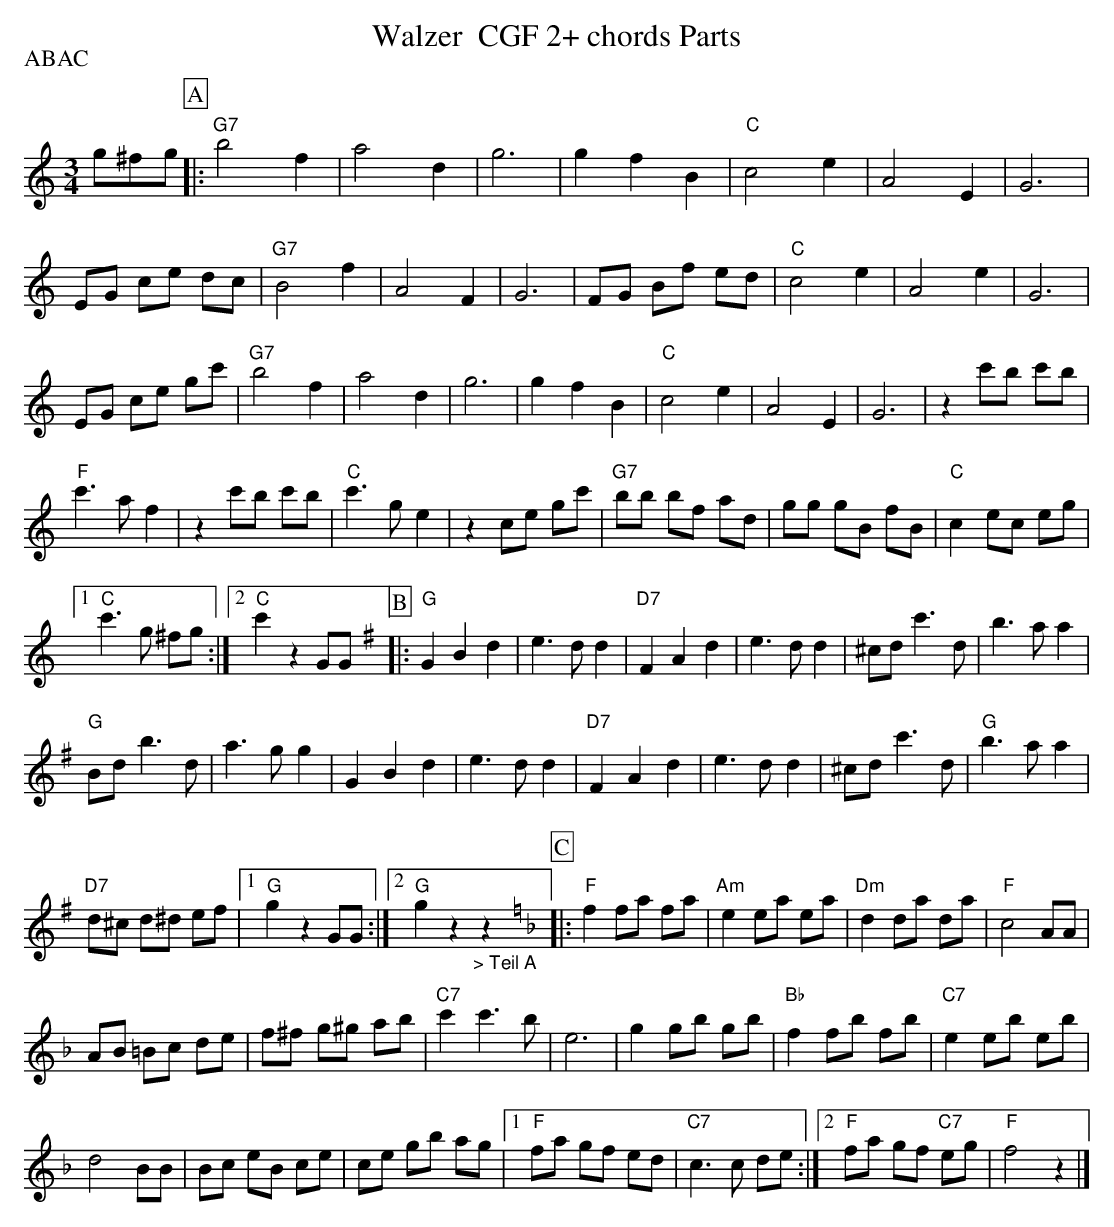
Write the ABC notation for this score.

X:1
T:Walzer  CGF 2+ chords Parts
P:ABAC
M:3/4
L:1/8
K:Cmaj%%MIDI gchordon
g^fg [P:A] |: "G7"b4f2 | a4d2 | g6 | g2f2B2 | "C"c4e2 | A4E2 | G6 |
EG ce dc | "G7"B4f2 | A4F2 | G6 | FG Bf ed | "C"c4e2 | A4e2 | G6 |
EG ce gc' | "G7"b4f2 | a4d2 | g6 | g2f2B2 | "C"c4e2 | A4E2 | G6 | z2 c'b c'b |
"F"c'3af2 | z2c'b c'b | "C"c'3ge2 | z2ce gc' | "G7"bb bf ad | gg gB fB | "C"c2 ec eg |1
"C"c'3g ^fg :|2 "C"c'2z2GG [K:Gmaj] [P:B] |: "G"G2B2d2 | e3dd2 | "D7"F2A2d2 | e3dd2 | ^cd c'3d | b3aa2 |
"G"Bd b3d | a3gg2 | G2B2d2 | e3dd2 | "D7"F2A2d2 | e3dd2 | ^cd c'3d | "G"b3aa2 |
"D7"d^c d^d ef |1 "G"g2z2GG :|2 "G"g2z2"_> Teil A"z2 [K:Fmaj] [P:C] |: "F"f2fa fa | "Am"e2ea ea | "Dm"d2da da | "F"c4AA |
AB =Bc de | f^f g^g ab | "C7"c'2c'3b | e6 | g2gb gb | "Bb"f2fb fb | "C7"e2eb eb |
d4BB | Bc eB ce | ce gb ag |1 "F"fa gf ed | "C7"c3c de :|2 "F"fa gf "C7"eg | "F"f4z2 |]
